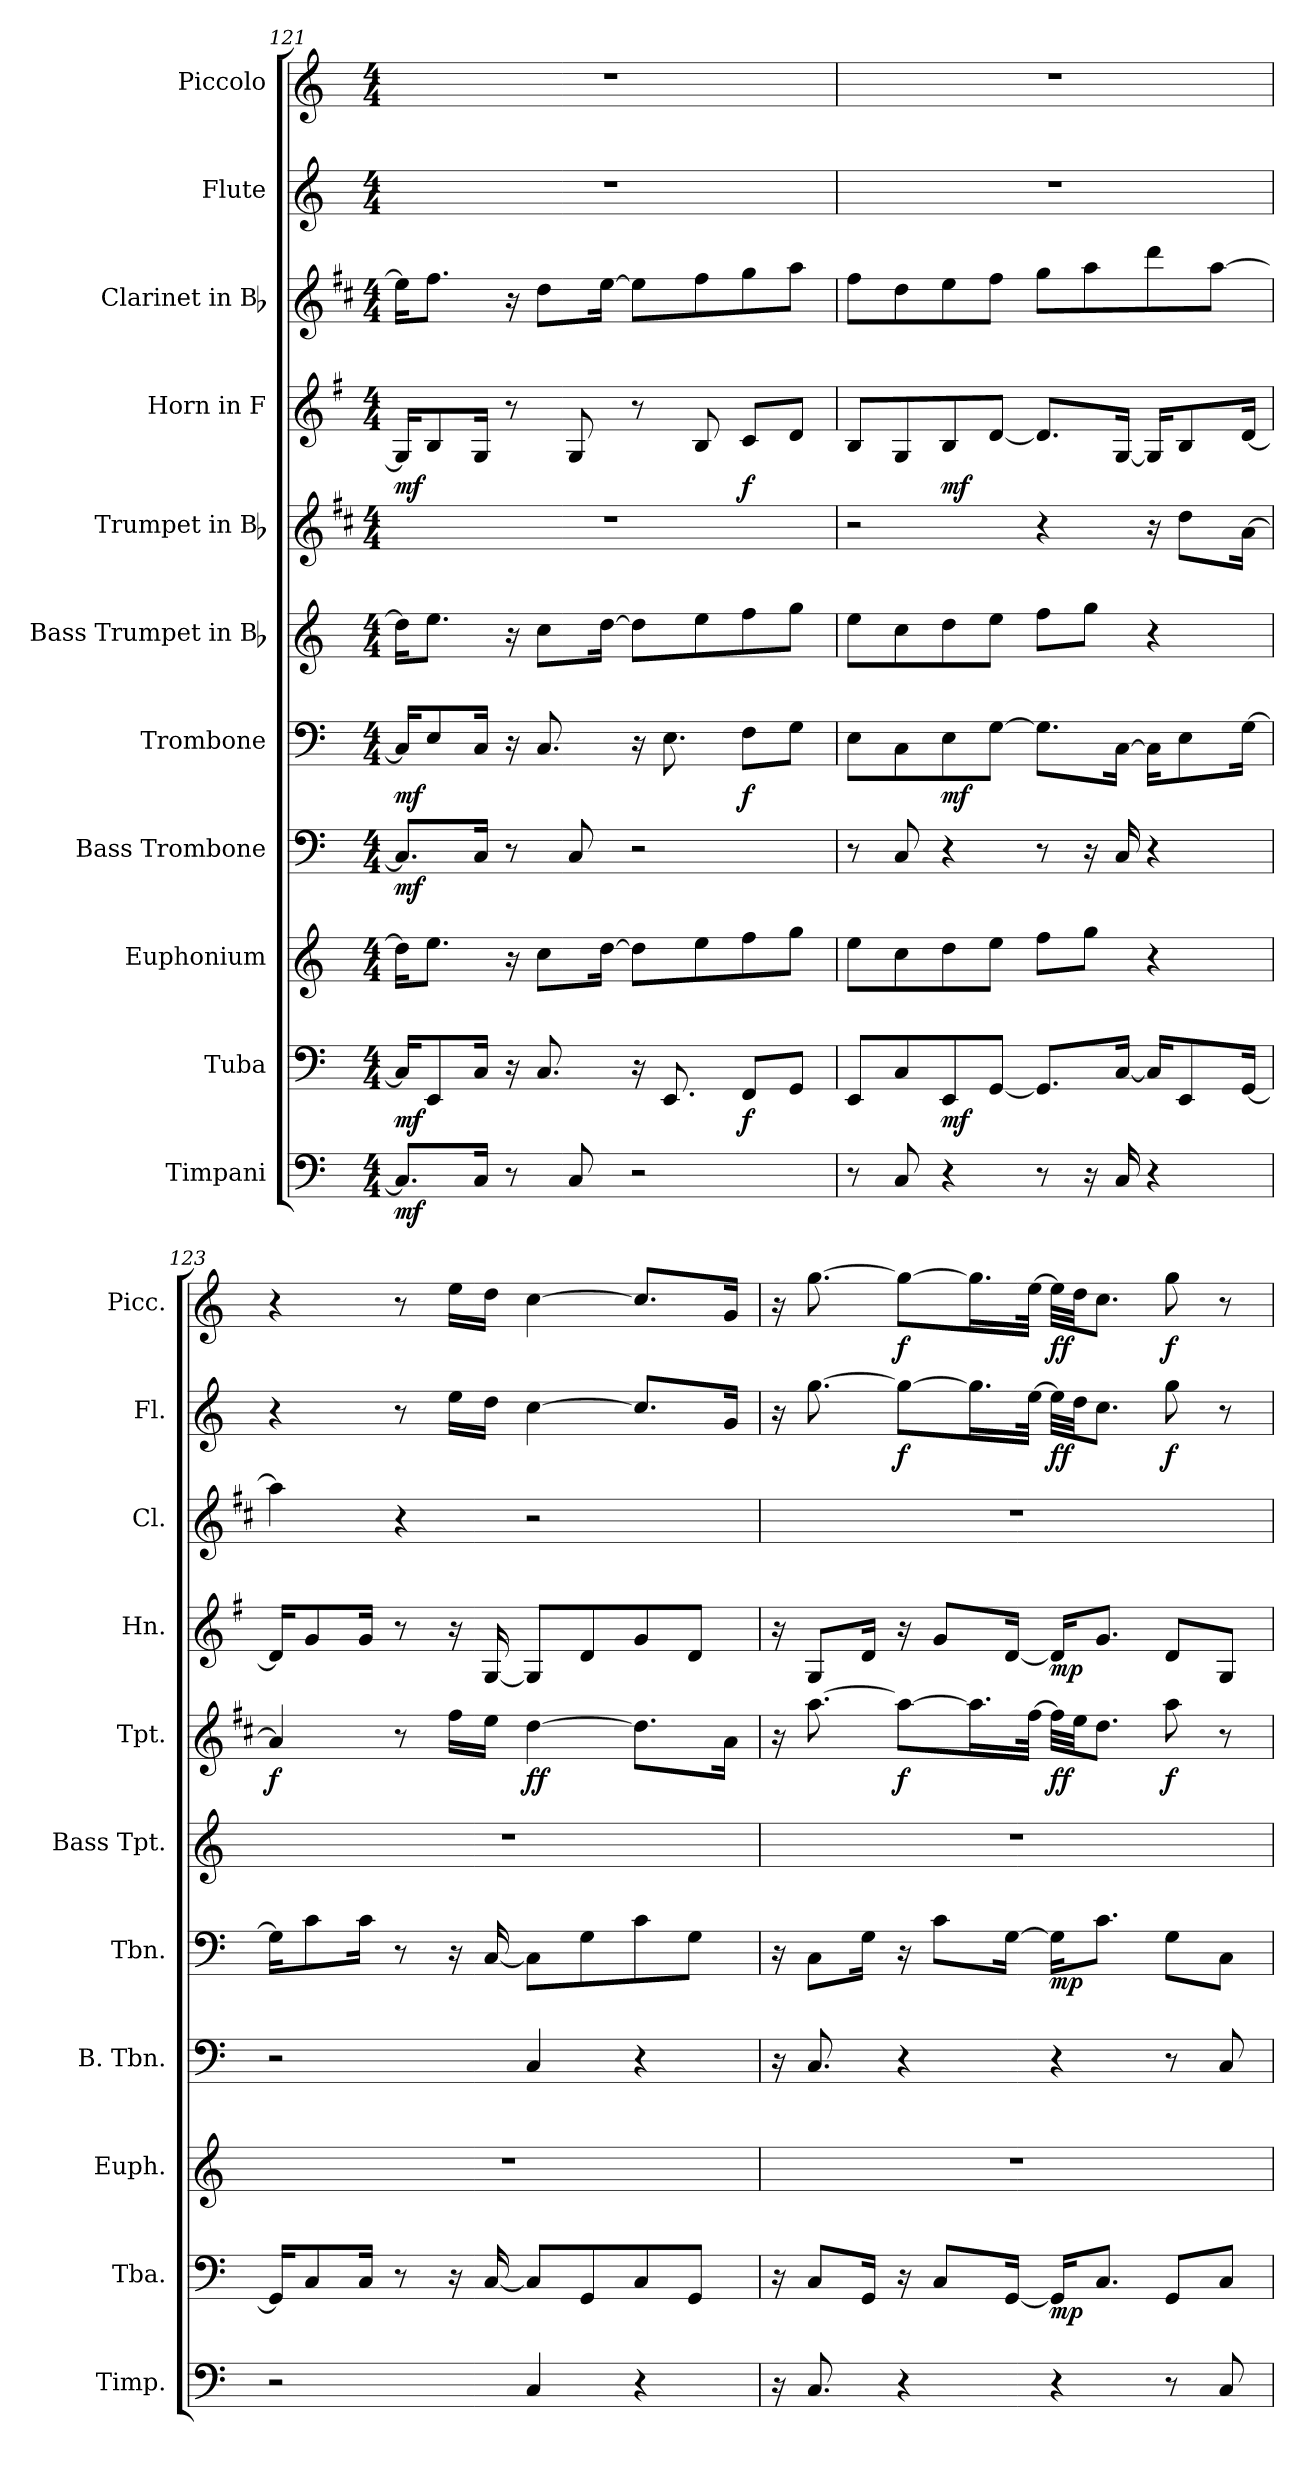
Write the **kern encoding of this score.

**kern	**dynam	**kern	**dynam	**kern	**kern	**dynam	**kern	**dynam	**kern	**kern	**dynam	**kern	**dynam	**kern	**kern	**dynam	**kern	**dynam
*part11	*part11	*part10	*part10	*part9	*part8	*part8	*part7	*part7	*part6	*part5	*part5	*part4	*part4	*part3	*part2	*part2	*part1	*part1
*staff11	*staff11	*staff10	*staff10	*staff9	*staff8	*staff8	*staff7	*staff7	*staff6	*staff5	*staff5	*staff4	*staff4	*staff3	*staff2	*staff2	*staff1	*staff1
*I"Timpani	*	*I"Tuba	*	*I"Euphonium	*I"Bass Trombone	*	*I"Trombone	*	*I"Bass Trumpet in Bb	*I"Trumpet in Bb	*	*I"Horn in F	*	*I"Clarinet in Bb	*I"Flute	*	*I"Piccolo	*
*I'Timp.	*	*I'Tba.	*	*I'Euph.	*I'B. Tbn.	*	*I'Tbn.	*	*I'Bass Tpt.	*I'Tpt.	*	*I'Hn.	*	*I'Cl.	*I'Fl.	*	*I'Picc.	*
*clefF4	*	*clefF4	*	*clefG2	*clefF4	*	*clefF4	*	*clefG2	*clefG2	*	*clefG2	*	*clefG2	*clefG2	*	*clefG2	*
*	*	*	*	*ITrd8c14	*	*	*	*	*ITrd8c14	*ITrd1c2	*	*ITrd4c7	*	*ITrd1c2	*	*	*ITrd-7c-12	*
*k[]	*	*k[]	*	*k[]	*k[]	*	*k[]	*	*k[]	*k[]	*	*k[]	*	*k[]	*k[]	*	*k[]	*
*C:	*	*C:	*	*C:	*C:	*	*C:	*	*C:	*C:	*	*C:	*	*C:	*C:	*	*C:	*
*M4/4	*	*M4/4	*	*M4/4	*M4/4	*	*M4/4	*	*M4/4	*M4/4	*	*M4/4	*	*M4/4	*M4/4	*	*M4/4	*
=121	=121	=121	=121	=121	=121	=121	=121	=121	=121	=121	=121	=121	=121	=121	=121	=121	=121	=121
8.Ci/L]	mf	16Ci/KL]	mf	16di\KL]	8.Ci/L]	mf	16Ci/KL]	mf	16di\KL]	1r	.	16Ci/KL]	mf	16ddi\KL]	1r	.	1r	.
.	.	8EEi/	.	8.ei\J	.	.	8Ei/	.	8.ei\J	.	.	8Ei/	.	8.eei\J	.	.	.	.
16Ci/Jk	.	16Ci/Jk	.	.	16Ci/Jk	.	16Ci/Jk	.	.	.	.	16Ci/Jk	.	.	.	.	.	.
8r	.	16r	.	16r	8r	.	16r	.	16r	.	.	8r	.	16r	.	.	.	.
.	.	8.Ci/	.	8ci\L	.	.	8.Ci/	.	8ci\L	.	.	.	.	8cci\L	.	.	.	.
8Ci/	.	.	.	.	8Ci/	.	.	.	.	.	.	8Ci/	.	.	.	.	.	.
.	.	.	.	[16di\Jk	.	.	.	.	[16di\Jk	.	.	.	.	[16ddi\Jk	.	.	.	.
2r	.	16r	.	8di\L]	2r	.	16r	.	8di\L]	.	.	8r	.	8ddi\L]	.	.	.	.
.	.	8.EEi/	.	.	.	.	8.Ei\	.	.	.	.	.	.	.	.	.	.	.
.	.	.	.	8ei\	.	.	.	.	8ei\	.	.	8Ei/	.	8eei\	.	.	.	.
.	.	8FFi/L	f	8fi\	.	.	8Fi\L	f	8fi\	.	.	8Fi/L	f	8ffi\	.	.	.	.
.	.	8GGi/J	.	8gi\J	.	.	8Gi\J	.	8gi\J	.	.	8Gi/J	.	8ggi\J	.	.	.	.
=122	=122	=122	=122	=122	=122	=122	=122	=122	=122	=122	=122	=122	=122	=122	=122	=122	=122	=122
8r	.	8EEi/L	.	8ei\L	8r	.	8Ei\L	.	8ei\L	2r	.	8Ei/L	.	8eei\L	1r	.	1r	.
8Ci/	.	8Ci/	.	8ci\	8Ci/	.	8Ci\	.	8ci\	.	.	8Ci/	.	8cci\	.	.	.	.
4r	.	8EEi/	mf	8di\	4r	.	8Ei\	mf	8di\	.	.	8Ei/	mf	8ddi\	.	.	.	.
.	.	[8GGi/J	.	8ei\J	.	.	[8Gi\J	.	8ei\J	.	.	[8Gi/J	.	8eei\J	.	.	.	.
8r	.	8.GGi/L]	.	8fi\L	8r	.	8.Gi\L]	.	8fi\L	4r	.	8.Gi/L]	.	8ffi\L	.	.	.	.
16r	.	.	.	8gi\J	16r	.	.	.	8gi\J	.	.	.	.	8ggi\	.	.	.	.
16Ci/	.	[16Ci/Jk	.	.	16Ci/	.	[16Ci\Jk	.	.	.	.	[16Ci/Jk	.	.	.	.	.	.
4r	.	16Ci/KL]	.	4r	4r	.	16Ci\KL]	.	4r	16r	.	16Ci/KL]	.	8ccci\	.	.	.	.
.	.	8EEi/	.	.	.	.	8Ei\	.	.	8cci\L	.	8Ei/	.	.	.	.	.	.
.	.	.	.	.	.	.	.	.	.	.	.	.	.	[8ggi\J	.	.	.	.
.	.	[16GGi/Jk	.	.	.	.	[16Gi\Jk	.	.	[16gi\Jk	.	[16Gi/Jk	.	.	.	.	.	.
=123	=123	=123	=123	=123	=123	=123	=123	=123	=123	=123	=123	=123	=123	=123	=123	=123	=123	=123
2r	.	16GGi/KL]	.	1r	2r	.	16Gi\KL]	.	1r	4gi/]	f	16Gi/KL]	.	4ggi\]	4r	.	4r	.
.	.	8Ci/	.	.	.	.	8ci\	.	.	.	.	8ci/	.	.	.	.	.	.
.	.	16Ci/Jk	.	.	.	.	16ci\Jk	.	.	.	.	16ci/Jk	.	.	.	.	.	.
.	.	8r	.	.	.	.	8r	.	.	8r	.	8r	.	4r	8r	.	8r	.
.	.	16r	.	.	.	.	16r	.	.	16eei\LL	.	16r	.	.	16eei\LL	.	16eeei\LL	.
.	.	[16Ci/	.	.	.	.	[16Ci/	.	.	16ddi\JJ	.	[16Ci/	.	.	16ddi\JJ	.	16dddi\JJ	.
4Ci/	.	8Ci/L]	.	.	4Ci/	.	8Ci\L]	.	.	[4cci\	ff	8Ci/L]	.	2r	[4cci\	.	[4ccci\	.
.	.	8GGi/	.	.	.	.	8Gi\	.	.	.	.	8Gi/	.	.	.	.	.	.
4r	.	8Ci/	.	.	4r	.	8ci\	.	.	8.cci\L]	.	8ci/	.	.	8.cci/L]	.	8.ccci/L]	.
.	.	8GGi/J	.	.	.	.	8Gi\J	.	.	.	.	8Gi/J	.	.	.	.	.	.
.	.	.	.	.	.	.	.	.	.	16gi\Jk	.	.	.	.	16gi/Jk	.	16ggi/Jk	.
!!LO:PB:g=z
=124	=124	=124	=124	=124	=124	=124	=124	=124	=124	=124	=124	=124	=124	=124	=124	=124	=124	=124
16r	.	16r	.	1r	16r	.	16r	.	1r	16r	.	16r	.	1r	16r	.	16r	.
8.Ci/	.	8Ci/L	.	.	8.Ci/	.	8Ci\L	.	.	[8.ggi\	.	8Ci/L	.	.	[8.ggi\	.	[8.gggi\	.
.	.	16GGi/Jk	.	.	.	.	16Gi\Jk	.	.	.	.	16Gi/Jk	.	.	.	.	.	.
4r	.	16r	.	.	4r	.	16r	.	.	8ggi\L_	f	16r	.	.	8ggi\L_	f	8gggi\L_	f
.	.	8Ci/L	.	.	.	.	8ci\L	.	.	.	.	8ci/L	.	.	.	.	.	.
.	.	.	.	.	.	.	.	.	.	16.ggi\L]	.	.	.	.	16.ggi\L]	.	16.gggi\L]	.
.	.	[16GGi/Jk	.	.	.	.	[16Gi\Jk	.	.	.	.	[16Gi/Jk	.	.	.	.	.	.
.	.	.	.	.	.	.	.	.	.	[32eei\JJk	.	.	.	.	[32eei\JJk	.	[32eeei\JJk	.
4r	.	16GGi/KL]	mp	.	4r	.	16Gi\KL]	mp	.	32eei\LLL]	ff	16Gi/KL]	mp	.	32eei\LLL]	ff	32eeei\LLL]	ff
.	.	.	.	.	.	.	.	.	.	32ddi\JJ	.	.	.	.	32ddi\JJ	.	32dddi\JJ	.
.	.	8.Ci/J	.	.	.	.	8.ci\J	.	.	8.cci\J	.	8.ci/J	.	.	8.cci\J	.	8.ccci\J	.
8r	.	8GGi/L	.	.	8r	.	8Gi\L	.	.	8ggi\	f	8Gi/L	.	.	8ggi\	f	8gggi\	f
8Ci/	.	8Ci/J	.	.	8Ci/	.	8Ci\J	.	.	8r	.	8Ci/J	.	.	8r	.	8r	.
=	=	=	=	=	=	=	=	=	=	=	=	=	=	=	=	=	=	=
*-	*-	*-	*-	*-	*-	*-	*-	*-	*-	*-	*-	*-	*-	*-	*-	*-	*-	*-
